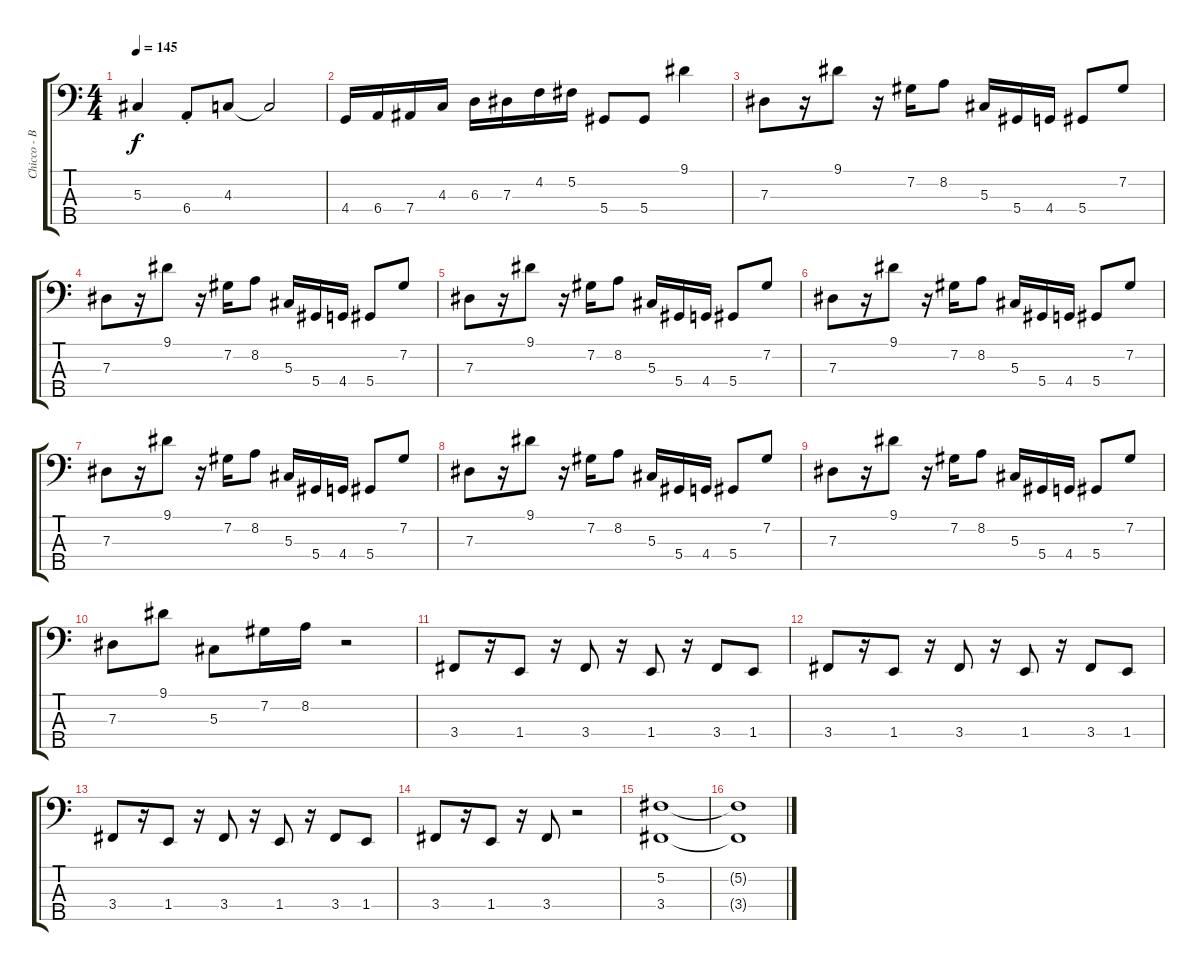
\track ("Chicco - Bass" "Chicco - B") {instrument fretlessbass}
\staff {score tabs}
\tuning (Gb2 Db2 Ab1 Eb1 Bb0) {hide}
\ts (4 4)
\tempo 145
\clef f4
\ks c
5.3.4{dy f} 6.4{st}.8 4.3.8 4.3{t}.2 |
4.4.16 6.4.16 7.4.16 4.3.16 6.3.16 7.3.16 4.2.16 5.2.16 5.4.8 5.4.8 9.1.4 |
7.3.8 r.16 9.1.8 r.16 7.2.16 8.2.8 5.3.16 5.4.16 4.4.16 5.4.8 7.2.8 |
7.3.8 r.16 9.1.8 r.16 7.2.16 8.2.8 5.3.16 5.4.16 4.4.16 5.4.8 7.2.8 |
7.3.8 r.16 9.1.8 r.16 7.2.16 8.2.8 5.3.16 5.4.16 4.4.16 5.4.8 7.2.8 |
7.3.8 r.16 9.1.8 r.16 7.2.16 8.2.8 5.3.16 5.4.16 4.4.16 5.4.8 7.2.8 |
7.3.8 r.16 9.1.8 r.16 7.2.16 8.2.8 5.3.16 5.4.16 4.4.16 5.4.8 7.2.8 |
7.3.8 r.16 9.1.8 r.16 7.2.16 8.2.8 5.3.16 5.4.16 4.4.16 5.4.8 7.2.8 |
7.3.8 r.16 9.1.8 r.16 7.2.16 8.2.8 5.3.16 5.4.16 4.4.16 5.4.8 7.2.8 |
7.3.8 9.1.8 5.3.8 7.2.16 8.2.16 r.2 |
3.4.8 r.16 1.4.8 r.16 3.4.8 r.16 1.4.8 r.16 3.4.8 1.4.8 |
3.4.8 r.16 1.4.8 r.16 3.4.8 r.16 1.4.8 r.16 3.4.8 1.4.8 |
3.4.8 r.16 1.4.8 r.16 3.4.8 r.16 1.4.8 r.16 3.4.8 1.4.8 |
3.4.8 r.16 1.4.8 r.16 3.4.8 r.2 |
(5.2 3.4).1 |
(5.2{t} 3.4{t}).1{volume 0}
